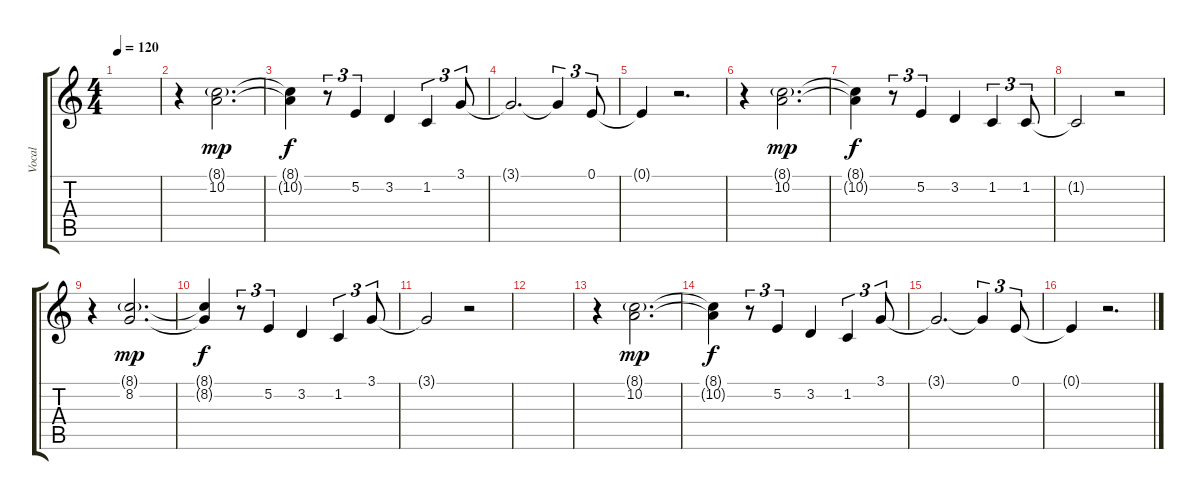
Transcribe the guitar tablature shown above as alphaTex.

\track ("Vocal" "Vocal") {instrument acousticgrandpiano}
\staff {score tabs}
\tuning (E4 B3 G3 D3 A2 E2) {hide}
\ts (4 4)
\tempo 120
\clef g2
\ks c
|
r.4 (8.1{g} 10.2).2{d dy mp} |
(8.1{t} 10.2{t}).4{dy f} r.8{tu (3 2)} 5.2.4{tu (3 2)} 3.2.4 1.2.4{tu (3 2)} 3.1.8{tu (3 2)} |
3.1{t}.2{d} 3.1{t}.4{tu (3 2)} 0.1.8{tu (3 2)} |
0.1{t}.4 r.2{d} |
r.4 (8.1{g} 10.2).2{d dy mp} |
(8.1{t} 10.2{t}).4{dy f} r.8{tu (3 2)} 5.2.4{tu (3 2)} 3.2.4 1.2.4{tu (3 2)} 1.2.8{tu (3 2)} |
1.2{t}.2 r.2 |
r.4 (8.1{g} 8.2).2{d dy mp} |
(8.1{t} 8.2{t}).4{dy f} r.8{tu (3 2)} 5.2.4{tu (3 2)} 3.2.4 1.2.4{tu (3 2)} 3.1.8{tu (3 2)} |
3.1{t}.2 r.2 |
|
r.4 (8.1{g} 10.2).2{d dy mp} |
(8.1{t} 10.2{t}).4{dy f} r.8{tu (3 2)} 5.2.4{tu (3 2)} 3.2.4 1.2.4{tu (3 2)} 3.1.8{tu (3 2)} |
3.1{t}.2{d} 3.1{t}.4{tu (3 2)} 0.1.8{tu (3 2)} |
0.1{t}.4 r.2{d}
